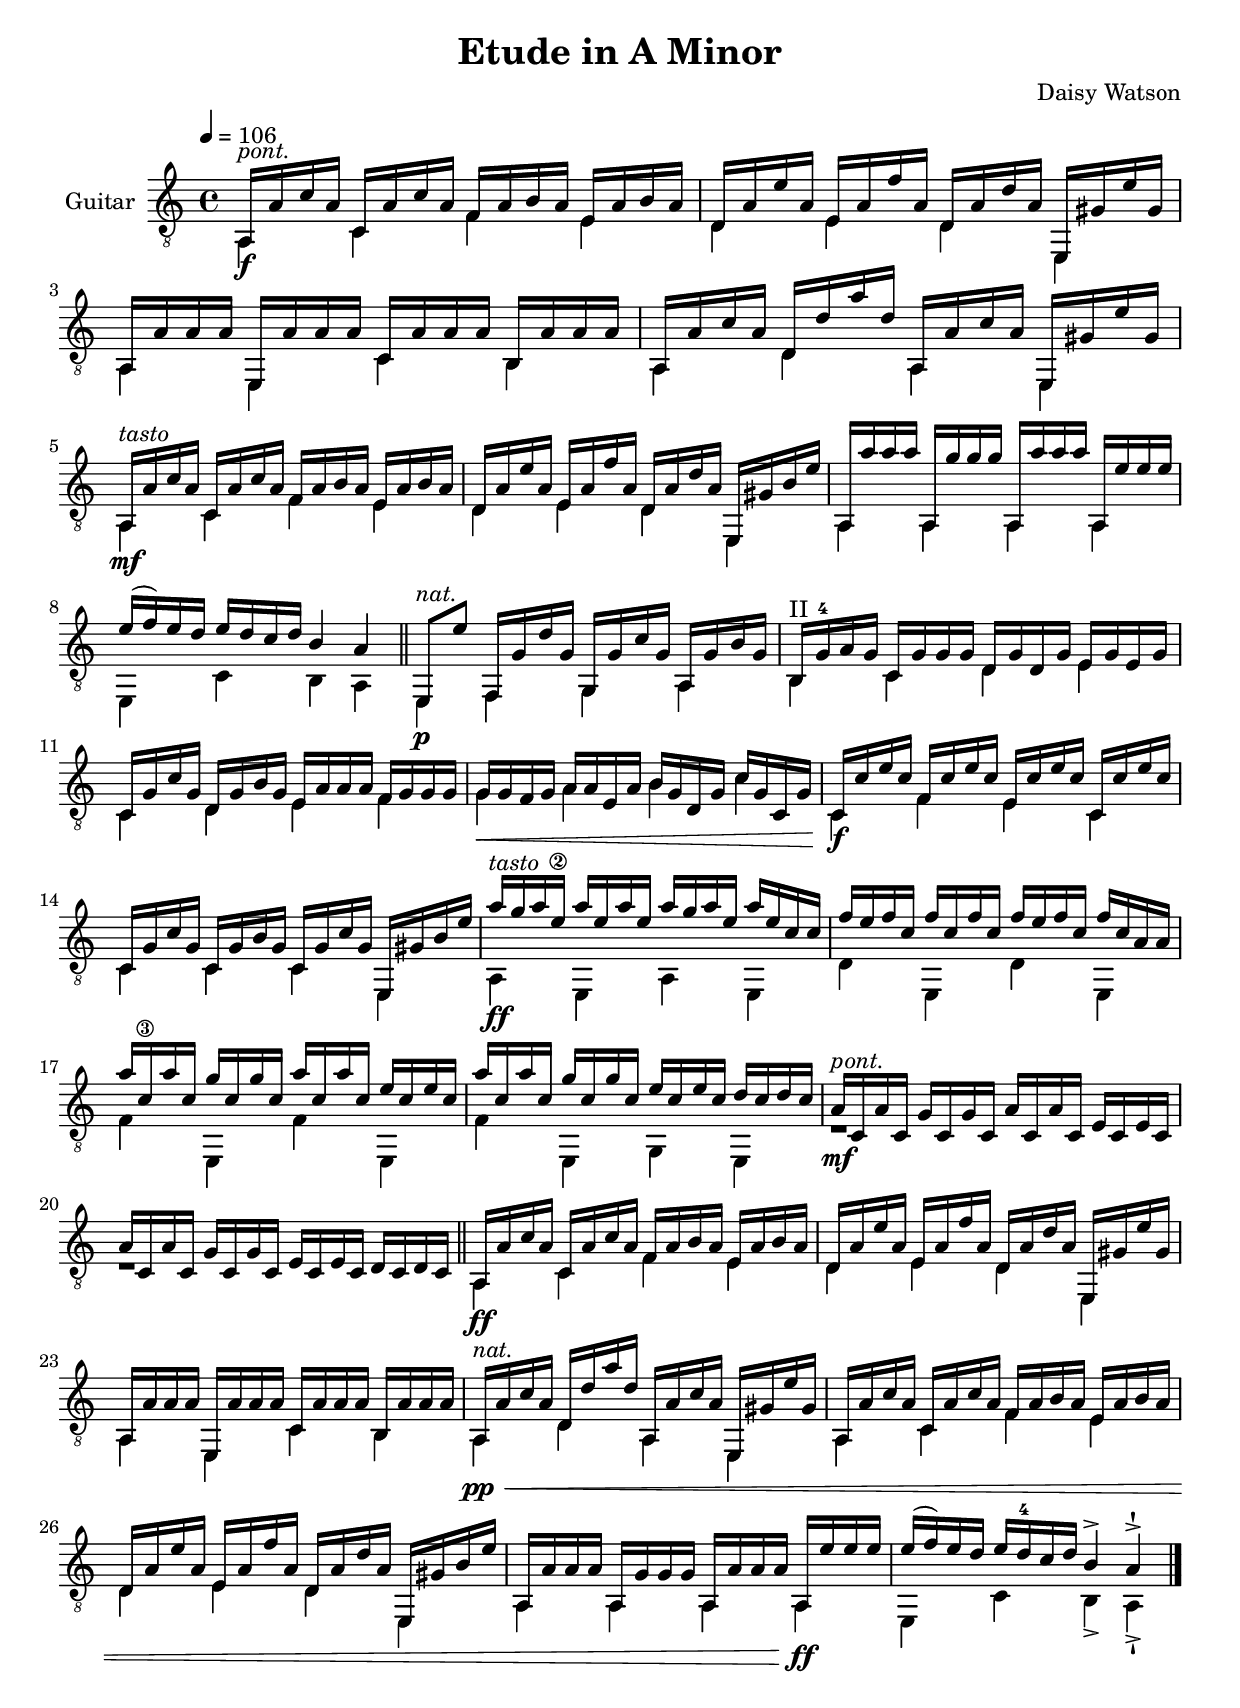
\version "2.24.4"

\header {
  title = "Etude in A Minor"
  composer = "Daisy Watson"
}

guitar = \relative c {
      \key a \minor
      \clef "treble_8"
      \time 4/4
      \tempo 4=106
      << { a16^\markup {\italic "pont."}\f a' c a   c, a' c a   f a b a   e a b a | 
      d, a' e' a,   e a f' a,   d, a' d a   e, gis' e' gis, | 
      a, a' a a   e, a' a a   c, a' a a   b, a' a a |
      a, a' c a   d, d' a' d,   a, a' c a   e, gis' e' gis, |
      a,^\markup {\italic "tasto"}\mf a' c a   c, a' c a   f a b a   e a b a |
      d, a' e' a,   e a f' a,   d, a' d a   e, gis' b e |
      a,, a'' a a   a,, g'' g g   a,, a'' a a   a,, e'' e e |
      e( f) e d   e d c d   b4   a4 | \bar "||" 
      e,8^\markup {\italic "nat."}\p e''   f,,16 g' d' g,   g, g' c g   a, g' b g |
      b,^"II" g'-4 a g   c, g' g g   d g d g   e g e g |
      c, g' c g   d g b g   e a a a   f g g g |
      g\< g f g   a a e a   b g d g   c g c, g' |
      c,\f c' e c   f, c' e c   e, c' e c   c, c' e c |
      c, g' c g   c, g' b g   c, g' c g   e, gis' b e |
      a^\markup {\italic "tasto"}\ff g a e\2   a e a e   a g a e   a e c c |
      f e f c   f c f c   f e f c   f c a a |
      a' c,\3 a' c,   g' c, g' c,   a' c, a' c,   e c e c |
      a' c, a' c,   g' c, g' c,   e c e c   d c d c |
      a^\markup {\italic "pont."}\mf c, a' c,   g' c, g' c,   a' c, a' c,   e c e c |
      a' c, a' c,   g' c, g' c,   e c e c   d c d c | \bar "||"
      a\ff a' c a   c, a' c a   f a b a   e a b a |
      d, a' e' a,   e a f' a,   d, a' d a   e, gis' e' gis, |
      a, a' a a   e, a' a a   c, a' a a   b, a' a a |
      a,^\markup {\italic "nat."}\pp\< a' c a   d, d' a' d,   a, a' c a   e, gis' e' gis, |
      a, a' c a   c, a' c a   f a b a   e a b a |
      d, a' e' a,   e a f' a,   d, a' d a   e, gis' b e |
      a,, a' a a   a, g' g g   a, a' a a   a,\ff e'' e e |
      e( f) e d   e d-4 c d   b4\accent   a\accent\staccatissimo | \bar "|."} \\
      { a,4 c f e |
      d e d e, |
      a e c' b |
      a d a e |
      a c f e |
      d e d e, |
      a a a a |
      e c' b a |
      e f g a |
      b c d e |
      c d e f |
      g a b c |
      c, f e c |
      c c c e, |
      a e a e |
      d' e, d' e, |
      f' e, f' e, |
      f' e, g e |
      r1 | r1 |
      a4 c f e |
      d e d e, |
      a e c' b |
      a d a e |
      a c f e |
      d e d e, |
      a a a a |
      e c' b\accent a\accent\staccatissimo |}>>
    }

\score{
  <<
    \new Staff \with { instrumentName = "Guitar" midiInstrument = "acoustic guitar (nylon)" } \unfoldRepeats \guitar
  >>
  \midi{}
}

\book{
  \score{
    \new Staff \with { instrumentName = "Guitar" midiInstrument = "acoustic guitar (nylon)" } \guitar
  }
  \paper {
    page-count = 1
  }
}
